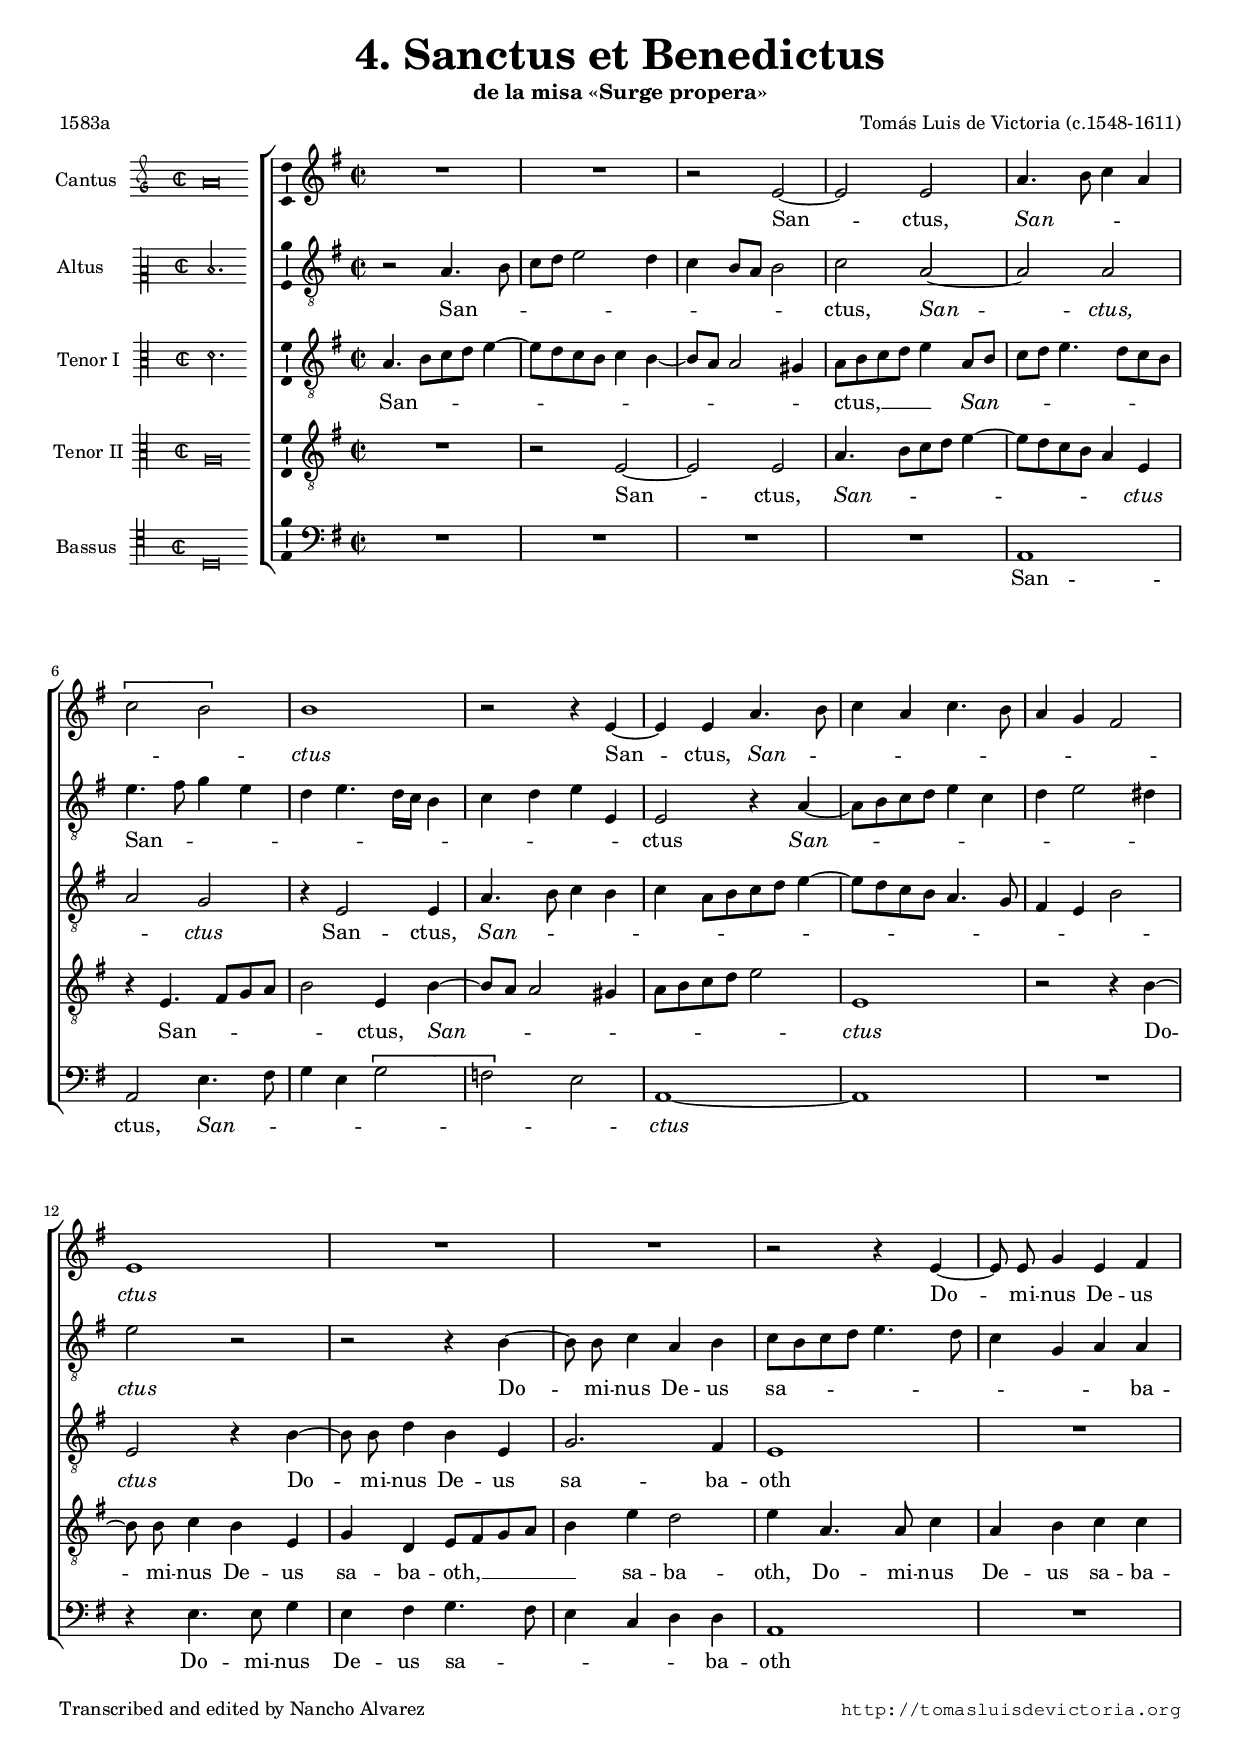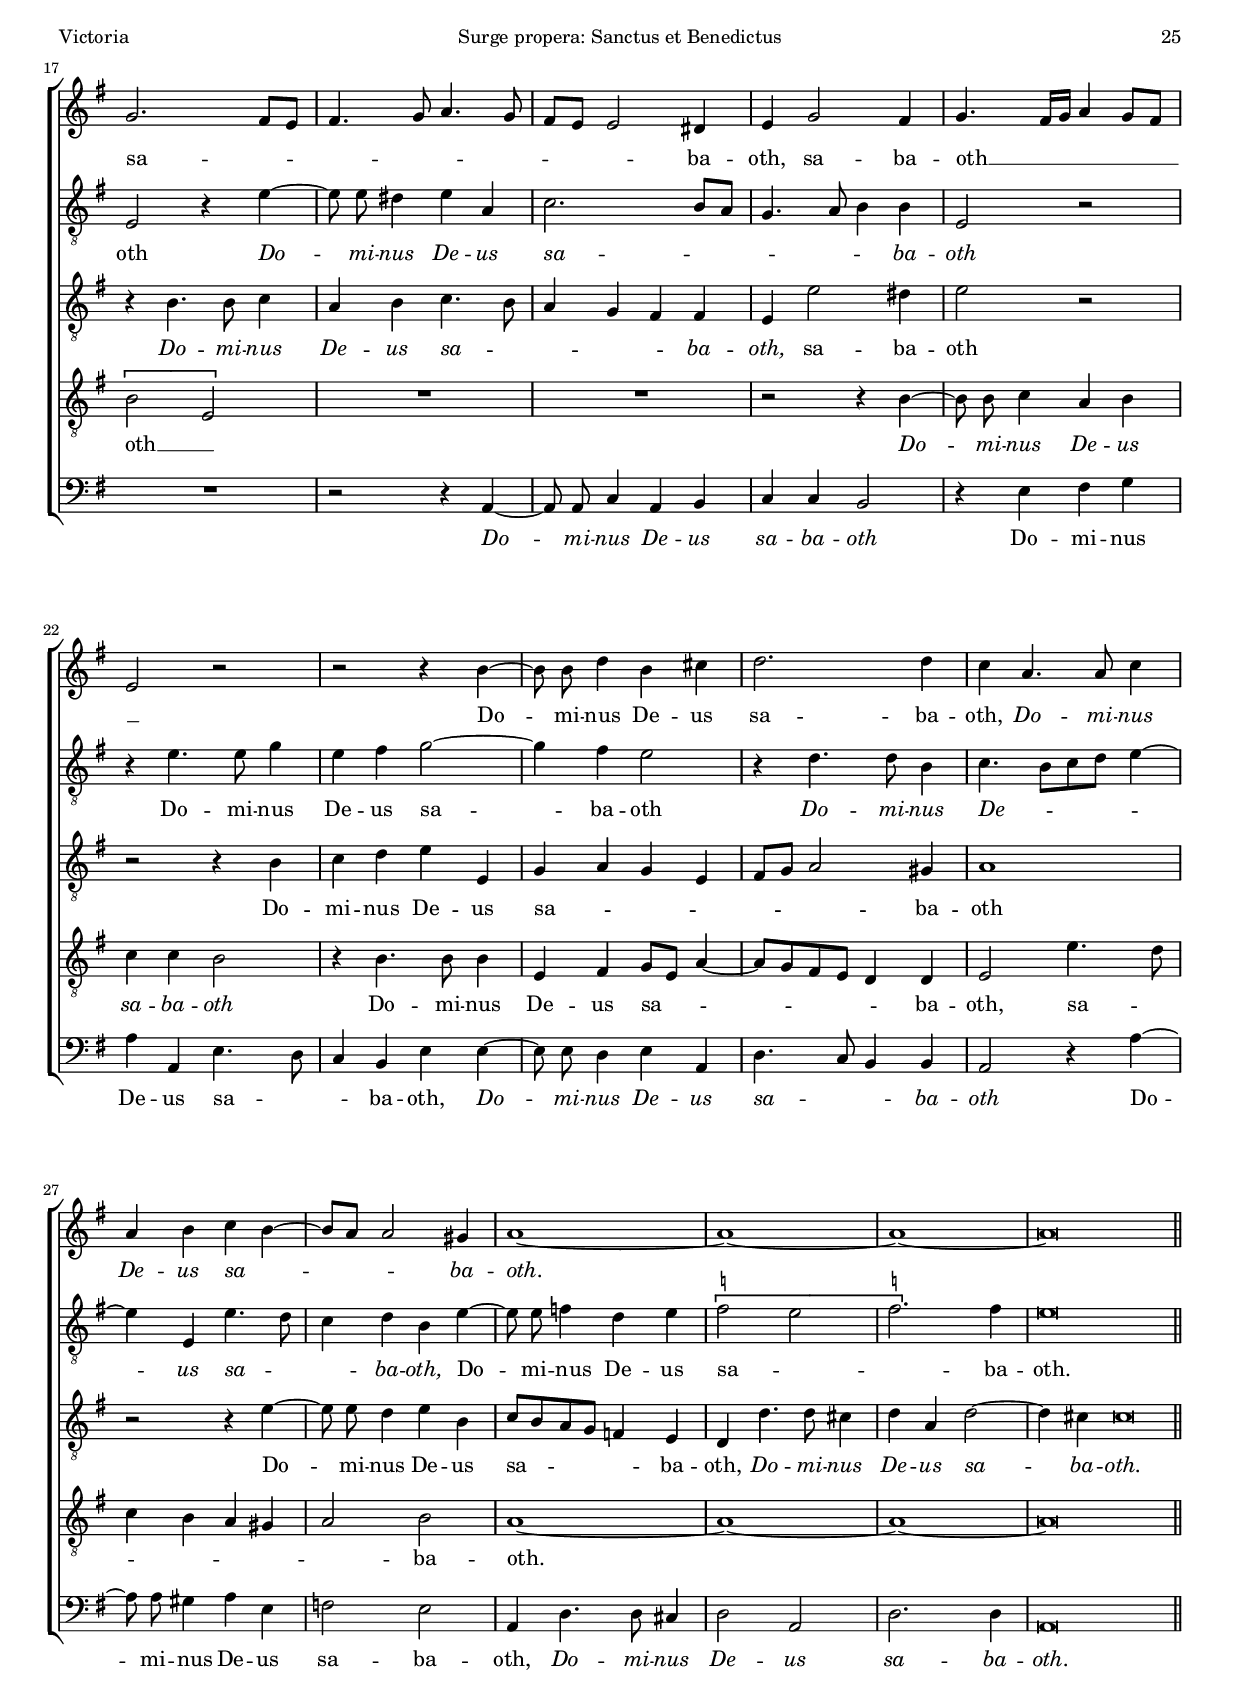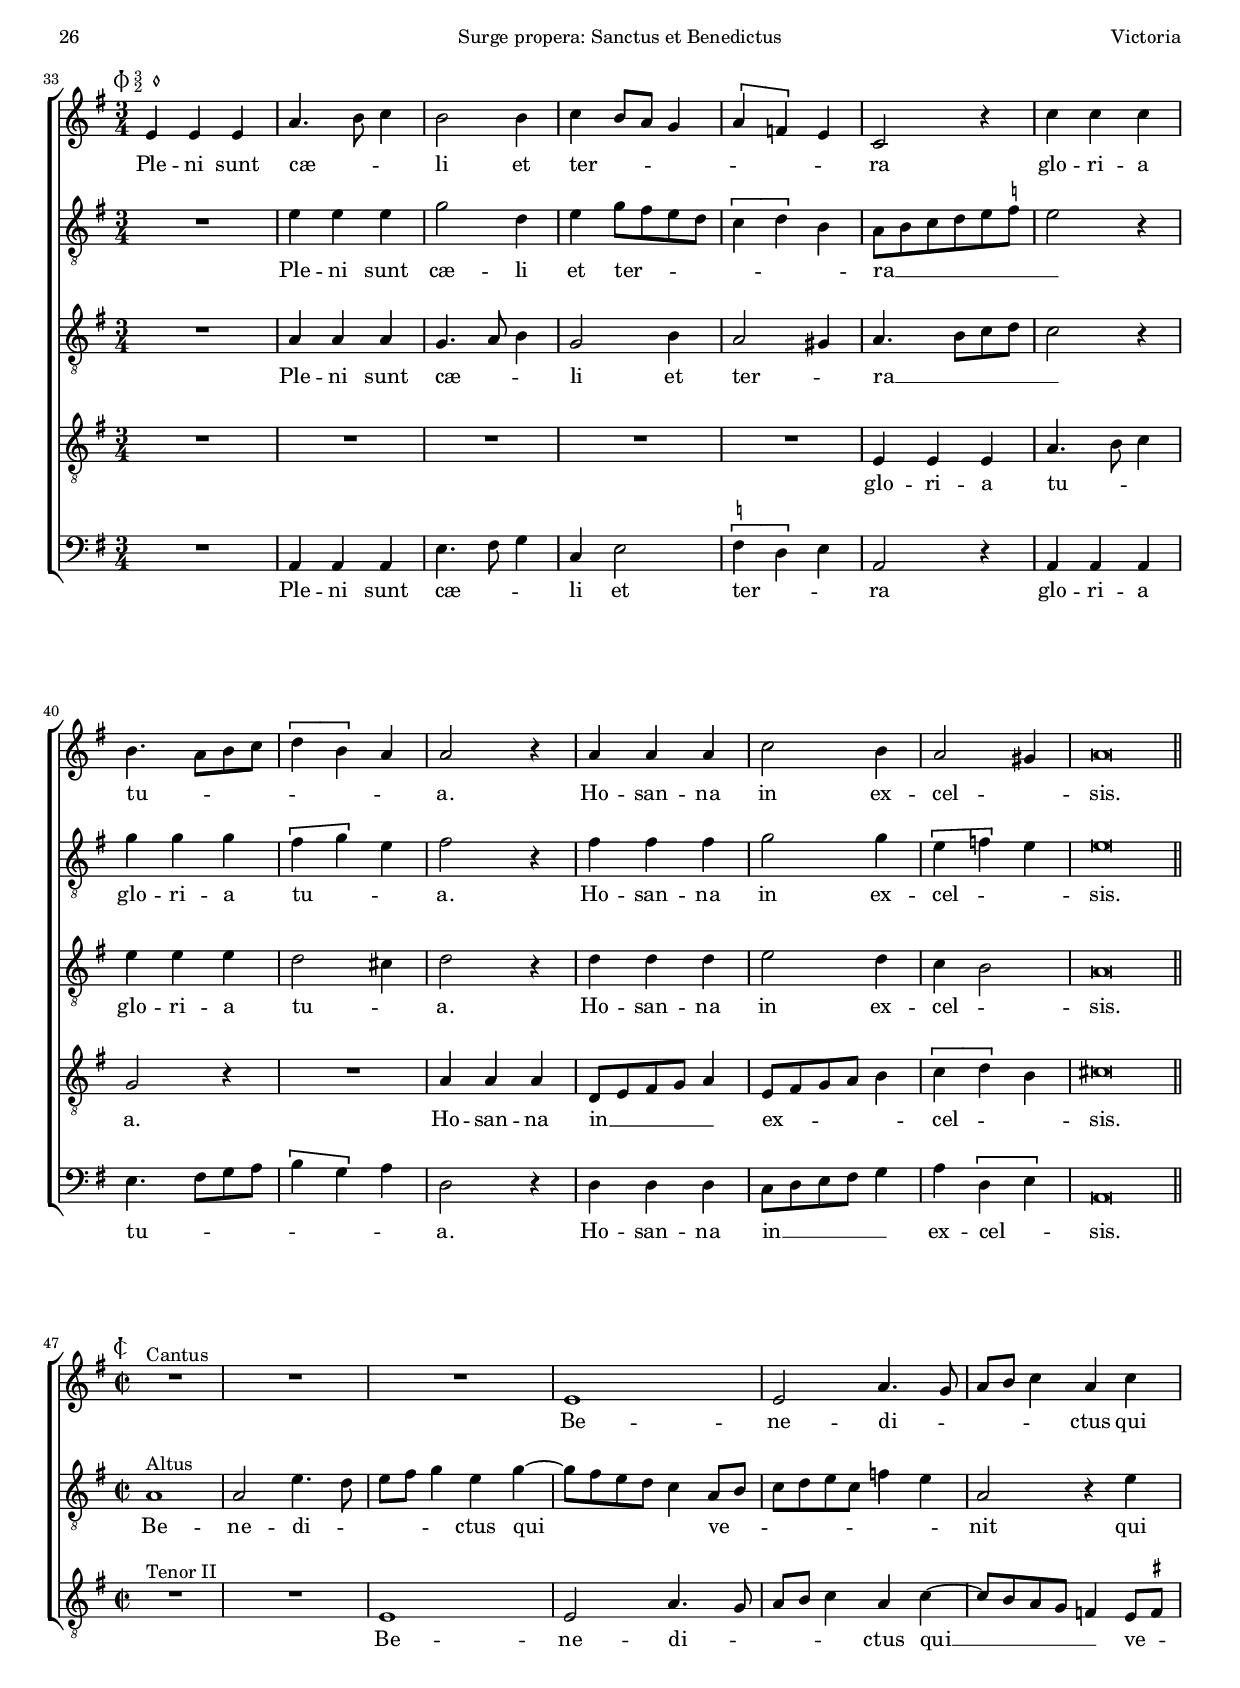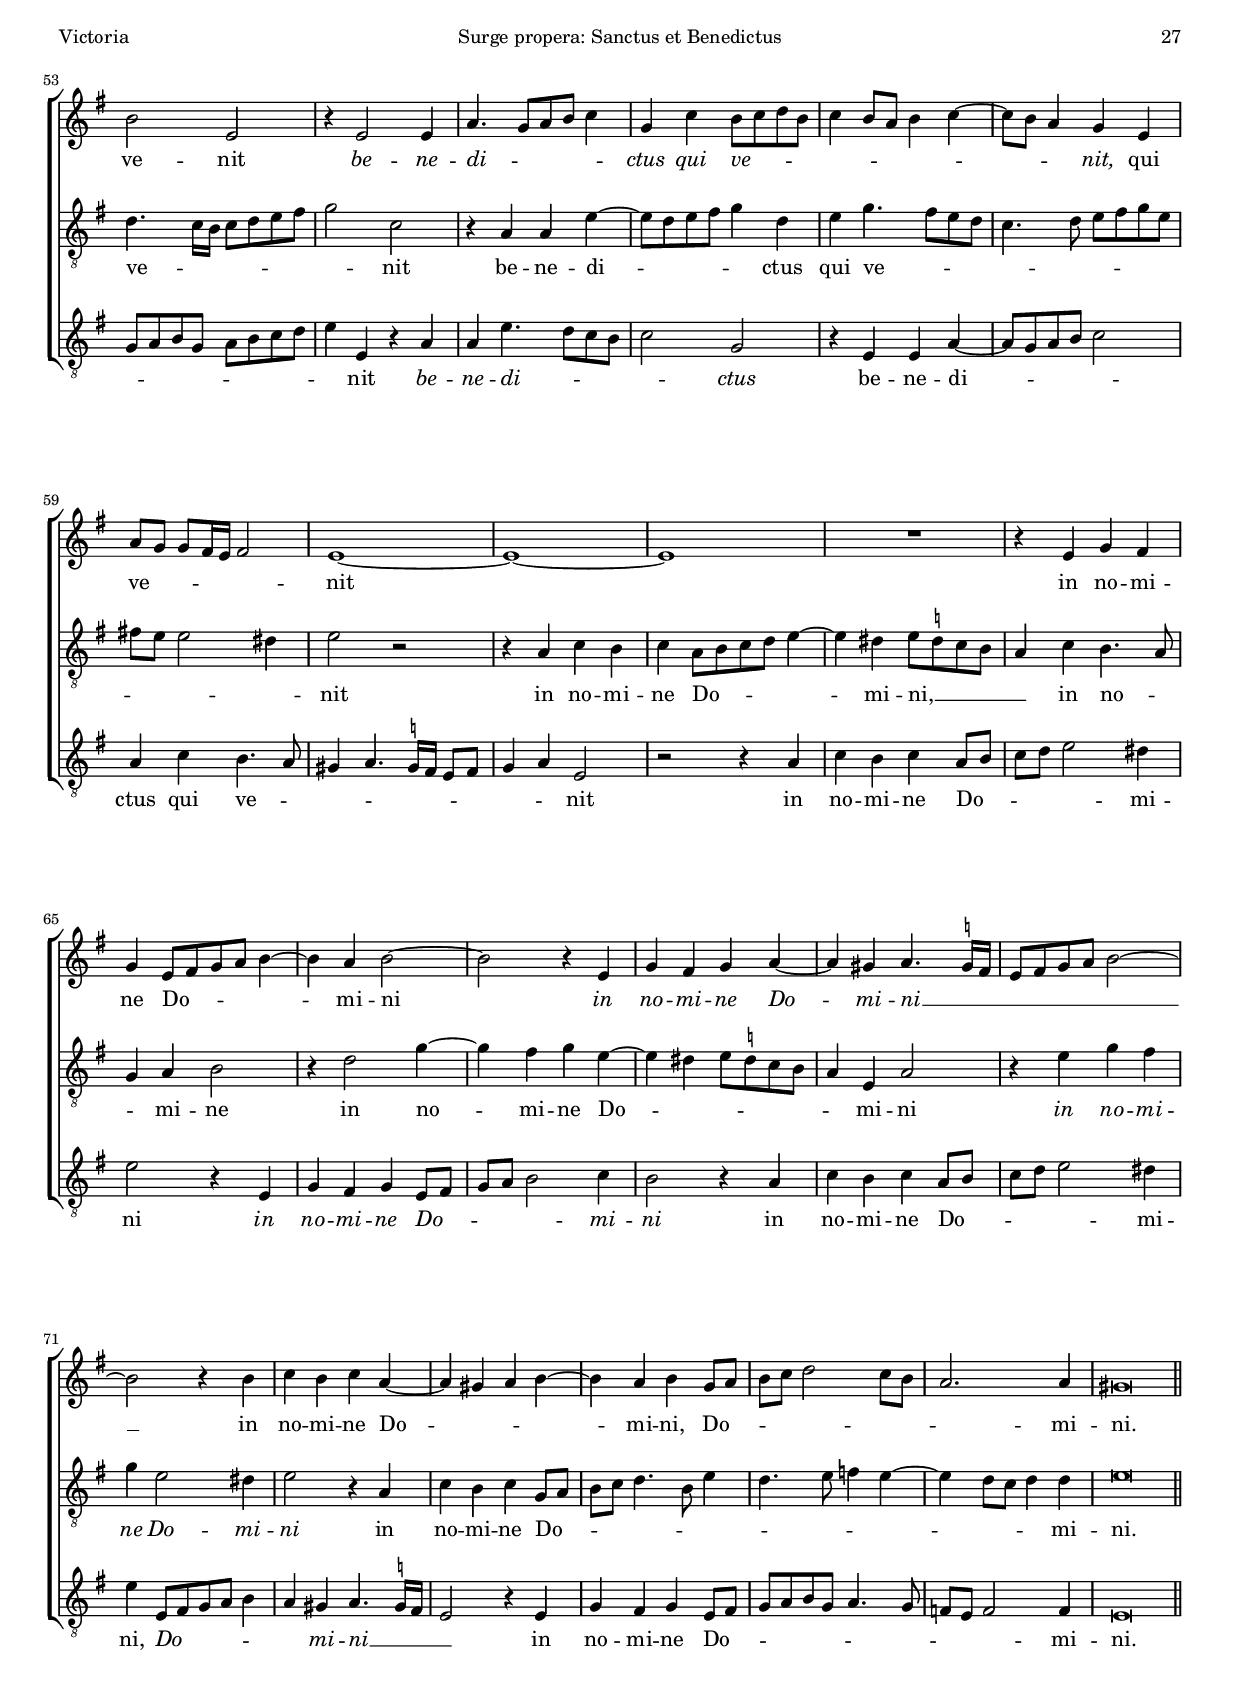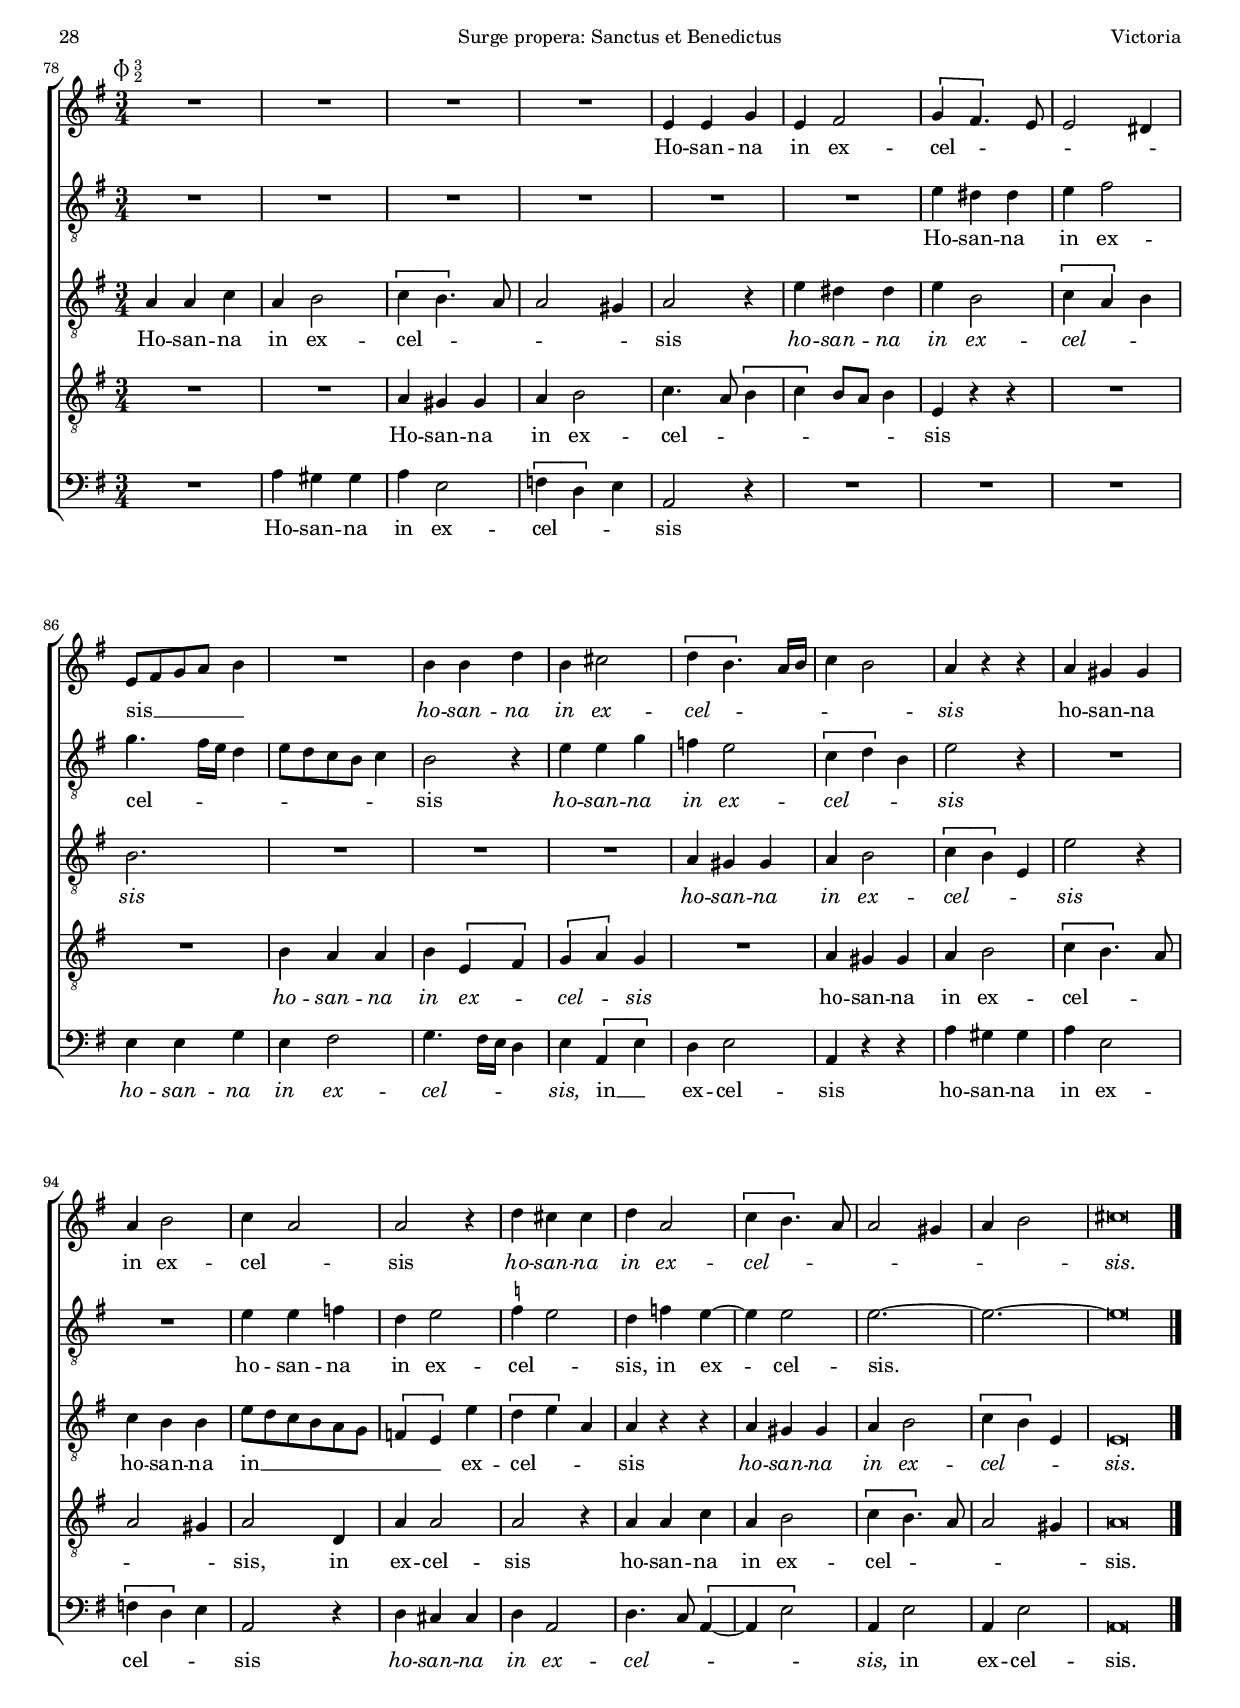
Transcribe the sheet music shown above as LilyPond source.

\version "2.24.0"

#(set-default-paper-size "a4")
#(set-global-staff-size 16.4)
#(ly:set-option 'point-and-click #f)
%mobile -s14.8 -i3.2

italicas=\override LyricText.font-shape = #'italic
rectas=\override LyricText.font-shape = #'upright
ss=\once \set suggestAccidentals = ##t
incipitwidth = 20
mtempo={\tempo 4 = 100}
mtempob={\tempo 4 = 50}
mtempoc={\tempo 4 = 150}
mtempod={\tempo 4 = 75}
mt=#(define-music-function (offset) (number?) ; move lyric text
      #{ \once \override LyricText.X-offset = -$offset #})

htitle="Surge propera: Sanctus et Benedictus"
hcomposer="Victoria"

\header {
	title=\markup{\fontsize #3 "4. Sanctus et Benedictus"}
	subtitle="de la misa «Surge propera»"
	%subsubtitle=\markup{\null \vspace #2 }
	composer="Tomás Luis de Victoria (c.1548-1611)"
        pdfauthor=\composer
	%opus="(-)"
	poet=\markup{"1583a"}
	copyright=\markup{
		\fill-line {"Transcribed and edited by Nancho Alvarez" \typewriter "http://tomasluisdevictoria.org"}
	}
%	tagline=""
}



global={
 \override Score.TimeSignature.break-visibility=#end-of-line-invisible
 \key g \major \time 2/2 \skip 1*32 \bar "||" \break 
		\mtempoc
		\time 3/4 \skip 4*6*7 \bar "||" \break
		\mtempo
		\time 2/2 \skip 1*31 \bar "||" \break
		\mtempoc
		\time 3/4
		\skip 1*3/4*25 \bar "|."
}

cantus=\relative c' {
	R1*4/4
	R1*4/4
	r2 e ~
	e e
%5
	a4. b8 c4 a
	\[c2 b\]
	b1
	r2 r4 e, ~
	e e a4. b8
%10
	c4 a c4. b8
	a4 g fis2
	e1
	R1*4/4
	R1*4/4
%15
	r2 r4 e ~
	\set Staff.autoBeaming = ##f
	e8 e g4 e fis
	\set Staff.autoBeaming = ##t
	g2. fis8 e
	fis4. g8 a4. g8
	fis e e2 dis4
%20
	e g2 fis4
	g4. fis16 g a4 g8 fis
	e2 r
	r r4 b' ~
	\set Staff.autoBeaming = ##f
	b8 b d4 b cis
	\set Staff.autoBeaming = ##t
%25
	d2. d4
	c a4. a8 c4
	a b c b ~
	b8 a a2 gis4
	a1 ~
%30
	a ~
	a ~
	a\breve*1/2
        \once \override TextScript.X-offset = #-3.7
        \once \override TextScript.padding = #1
        s4*0^\markup{\musicglyph "timesig.mensural34" \smaller \smaller \column { 3 \raise #1 2} \hspace #.7 \fontsize #3 \musicglyph "noteheads.s0mensural" }
        e4 e e a4. b8 c4
	b2 b4 c b8 a g4
%35
	\[a f\] e c2 r4
	c' c c b4.  a8[ b c]
	\[d4 b\] a a2 r4
	a a a c2 b4
	a2 gis4 \mtempod a\breve*3/8
%40
	\once \override TextScript.X-offset = #-3.8
        \once \override TextScript.padding = #.5
        s4*0^\markup{\raise #.5 \musicglyph "timesig.mensural22" \hspace #1.5 \raise #-1 "Cantus"}
	R1*4/4
	R1*4/4
	R1*4/4
	e1
	e2 a4. g8
%45
	a b c4 a c
	b2 e,
	r4 e2 e4
	a4.  g8[ a b] c4
	g c b8 c d b
%50
	c4 b8 a b4 c ~
	c8 b a4 g e
	 a8[ g]  g[ fis16 e] fis2
	e1 ~
	e ~
%55
	e
	R1*4/4
	r4 e g fis
	g  e8[ fis g a] b4 ~
	b a b2 ~
%60
	b r4 e,
	g fis g a ~
	a gis a4. \ss g16 fis
	e8 fis g a b2 ~
	b r4 b
%65
	c b c a ~
	a gis a b ~
	b a b g8 a
	b c d2 c8 b
	a2. a4
%70
	gis\breve*1/2
	\once \override TextScript.X-offset = #-3.7
        \once \override TextScript.padding = #1
        s4*0^\markup{\musicglyph "timesig.mensural34" \smaller \smaller \column { 3 \raise #1 2}  }
        R1*3/4*4
	e4 e g
	e fis2 % ennegrecido
	\[g4 fis4.\] e8 e2 dis4
%75
	 e8[ fis g a] b4
	R1*3/4
	b4 b d
	b cis2 % ennegrecidas
	\[d4 b4.\] a16 b
	c4 b2 % no ennegrecidas
	a4 r r a gis gis
	a b2 % ennegrecidas
	c4 a2
%80
	a r4 % parece ennegrecida
	d cis cis
	d a2 % ennegrecidas
	\[c4 b4.\] a8
	a2 gis4
	a b2 % ennegrecidas
	\mtempod
	cis\breve*3/8
}

altus=\relative c' {
	r2 a4. b8
	c d e2 d4
	c b8 a b2
	c a ~
%5
	a a
	e'4. fis8 g4 e
	d e4. d16 c b4
	c d e e,
	e2 r4 a ~
%10
	a8 b c d e4 c
	d e2 dis4
	e2 r
	r r4 b ~
	\set Staff.autoBeaming = ##f
	b8 b c4 a b
	\set Staff.autoBeaming = ##t
%15
	c8 b c d e4. d8
	c4 g a a
	e2 r4 e' ~
	\set Staff.autoBeaming = ##f
	e8 e dis4 e a,
	\set Staff.autoBeaming = ##t
	c2. b8 a
%20
	g4. a8 b4 b
	e,2 r
	r4 e'4. e8 g4
	e fis g2 ~
	g4 fis e2
%25
	r4 d4. d8 b4
	c4.  b8[ c d] e4 ~
	e e, e'4. d8
	c4 d b e ~
	\set Staff.autoBeaming = ##f
	e8 e f4 d e
	\set Staff.autoBeaming = ##t
%30
	\[\ss f2 e
	\ss f2.\] f4
	e\breve*1/2
	R1*3/4
	e4 e e
	g2 d4 e  g8[ fis e d]
%35
	\[c4 d\] b  a8[ b c d e \ss f]
	e2 r4 g g g
	\[fis g\] e fis2 r4
	fis fis fis g2 g4
	\[e f\] e e\breve*3/8
%40
	s4*0^\markup{"Altus"}
	a,1
	a2 e'4. d8
	e fis g4 e g ~
	g8 fis e d c4 a8 b
	c d e c f4 e
%45
	a,2 r4 e'
	d4. c16 b c8 d e fis
	g2 c,
	r4 a a e' ~
	e8 d e fis g4 d
%50
	e g4. fis8 e d
	c4. d8 e fis g e
	fis! e e2 dis4
	e2 r
	r4 a, c b
%55
	c  a8[ b c d] e4 ~
	e dis e8 \ss d c b
	a4 c b4. a8
	g4 a b2
	r4 d2 g4 ~
%60
	g fis g e ~
	e dis e8 \ss d c b
	a4 e a2
	r4 e' g fis
	g e2 dis4
%65
	e2 r4 a,
	c b c g8 a
	b c d4. b8 e4
	d4. e8 f4 e ~
	e d8 c d4 d
%70
	e\breve*1/2
	R1*3/4*6
	e4 dis dis
	e fis2 % ennegrecidas
%75
	g4. fis16 e d4  e8[ d c b] c4
	b2 r4 e e g
	f e2 % ennegrecidas
	\[c4 d\] b
	e2 r4
	R1*3/4*2
	e4 e f
%80
	d e2 % ennegrecidas
	\ss f4 e2 % no ennegrecidas
	d4 f e4 ~ e4 e2 % 4 notas ennegrecidas
	e2. ~ e2.  ~
	e\breve*3/8
}

tenor=\relative c' {
	a4.  b8[ c d] e4 ~
	e8 d c b c4 b ~
	b8 a a2 gis4
	a8 b c d e4 a,8 b
%5
	c d e4. d8 c b
	a2 g
	r4 e2 e4
	a4. b8 c4 b
	c  a8[ b c d] e4 ~
%10
	e8 d c b a4. g8
	fis4 e b'2
	e, r4 b' ~
	\set Staff.autoBeaming = ##f
	b8 b d4 b e,
	\set Staff.autoBeaming = ##t
	g2. fis4
%15
	e1
	R1*4/4
	r4 b'4. b8 c4
	a b c4. b8
	a4 g fis fis
%20
	e e'2 dis4
	e2 r
	r r4 b
	c d e e,
	g a g e
%25
	fis8 g a2 gis4
	a1
	r2 r4 e' ~
	\set Staff.autoBeaming = ##f
	e8 e d4 e b
	\set Staff.autoBeaming = ##t
	c8 b a g f4 e
%30
	d d'4. d8 cis4
	d a d2 ~
	d4 cis \mtempob cis\breve*1/4
	R1*3/4
	a4 a a
	g4. a8 b4 g2 b4
%35
	a2 gis4 a4.  b8[ c d]
	c2 r4 e e e
	d2 cis4 d2 r4
	d d d e2 d4
	c b2 % ennegrecidas
	a\breve*3/8
%40
	s4*0^\markup{"Tenor II"}
	R1*4/4
	R1*4/4
	e1
	e2 a4. g8
	a b c4 a c ~
%45
	c8 b a g f4 e8 \ss fis
	g a b g a b c d
	e4 e, r a
	a e'4. d8 c b
	c2 g
%50
	r4 e e a ~
	a8 g a b c2
	a4 c b4. a8
	gis4 a4.  \ss g16[ fis]  e8[ fis]
	g4 a e2
%55
	r r4 a
	c b c a8 b
	c d e2 dis4
	e2 r4 e,
	g fis g e8 fis
%60
	g a b2 c4
	b2 r4 a
	c b c a8 b
	c d e2 dis4
	e  e,8[ fis g a] b4
%65
	a gis a4. \ss g16 fis
	e2 r4 e
	g fis g e8 fis
	g a b g a4. g8
	f e f2 f4
%70
	e\breve*1/2
	a4 a c
	a b2 % ennegrecidas
	\[c4 b4.\] a8 a2 gis4
	a2 r4 e' dis dis
	e b2 % no ennegrecidas
	\[c4 a\] b
%75
	b2.
	R1*3/4*3
	a4 gis gis
	a b2 % ennegrecidas
	\[c4 b\] e, e'2 r4
	c b b  e8[ d c b a g]
%80
	\[f4 e\] e' \[d e\] a,
	a r r a gis gis
	a b2 % ennegrecidas
	\[c4 b\] e,
	e\breve*3/8
}

tenordos=\relative c {
	R1*4/4
	r2 e ~
	e e
	a4.  b8[ c d] e4 ~
%5
	e8 d c b a4 e
	r e4. fis8 g a
	b2 e,4 b' ~
	b8 a a2 gis4
	a8 b c d e2
%10
	e,1
	r2 r4 b' ~
	\set Staff.autoBeaming = ##f
	b8 b c4 b e,
	\set Staff.autoBeaming = ##t
	g d e8 fis g a
	b4 e d2
%15
	e4 a,4. a8 c4
	a b c c
	\[b2 e,\]
	R1*4/4
	R1*4/4
%20
	r2 r4 b' ~
	\set Staff.autoBeaming = ##f
	b8 b c4 a b
	\set Staff.autoBeaming = ##t
	c c b2
	r4 b4. b8 b4
	e, fis g8 e a4 ~
%25
	a8 g fis e d4 d
	e2 e'4. d8
	c4 b a gis
	a2 b
	a1 ~
%30
	a ~
	a ~
	a\breve*1/2
	R1*3/4*5
%35
	e4 e e
	a4. b8 c4 g2 r4
	R1*3/4
	a4 a a
	 d,8[ e fis g] a4  e8[ fis g a] b4
	\[c d\] b cis\breve*3/8
%40
	R1*4/4
	R1*4/4
	R1*4/4
	R1*4/4
	R1*4/4
%45
	R1*4/4
	R1*4/4
	R1*4/4
	R1*4/4
	R1*4/4
%50
	R1*4/4
	R1*4/4
	R1*4/4
	R1*4/4
	R1*4/4
%55
	R1*4/4
	R1*4/4
	R1*4/4
	R1*4/4
	R1*4/4
%60
	R1*4/4
	R1*4/4
	R1*4/4
	R1*4/4
	R1*4/4
%65
	R1*4/4
	R1*4/4
	R1*4/4
	R1*4/4
	R1*4/4
%70
	R1*4/4
	R1*3/4*2
	a4 gis gis
	a b2 % ennegrecidas
	c4. a8 \[b4 c\] b8 a b4
	e, r r
	R1*3/4*2
%75
	b'4 a a
	b \[e, fis\] \[g a\] g
	R1*3/4
	a4 gis gis
	a b2 % ennegrecidas
	\[c4 b4.\] a8
	a2 gis4 a2 d,4
%80
	a' a2 % ennegrecidas
	a r4
	a a c
	a b2 % ennegrecidas
	\[c4 b4.\] a8 a2 gis4
	a\breve*3/8
}

bassus=\relative c {
	R1*4/4
	R1*4/4
	R1*4/4
	R1*4/4
%5
	a1
	a2 e'4. fis8
	g4 e \[g2
	f\] e
	a,1 ~
%10
	a
	R1*4/4
	r4 e'4. e8 g4
	e fis g4. fis8
	e4 c d d
%15
	a1
	R1*4/4
	R1*4/4
	r2 r4 a ~
	\set Staff.autoBeaming = ##f
	a8 a c4 a b
	\set Staff.autoBeaming = ##t
%20
	c c b2
	r4 e fis g
	a a, e'4. d8
	c4 b e e ~
	\set Staff.autoBeaming = ##f
	e8 e d4 e a,
	\set Staff.autoBeaming = ##t
%25
	d4. c8 b4 b
	a2 r4 a' ~
	\set Staff.autoBeaming = ##f
	a8 a gis4 a e
	\set Staff.autoBeaming = ##t
	f2 e
	a,4 d4. d8 cis4
%30
	d2 a
	d2. d4
	a\breve*1/2
	R1*3/4
	a4 a a
	e'4. fis8 g4 c, e2 % ennegrecidas
%35
	\[\ss f4 d\] e a,2 r4
	a a a e'4.  fis8[ g a]
	\[b4 g\] a d,2 r4
	d d d  c8[ d e fis] g4
	a \[d, e\] % ennegrecidas
	a,\breve*3/8
%40
	R1*4/4
	R1*4/4
	R1*4/4
	R1*4/4
	R1*4/4
%45
	R1*4/4
	R1*4/4
	R1*4/4
	R1*4/4
	R1*4/4
%50
	R1*4/4
	R1*4/4
	R1*4/4
	R1*4/4
	R1*4/4
%55
	R1*4/4
	R1*4/4
	R1*4/4
	R1*4/4
	R1*4/4
%60
	R1*4/4
	R1*4/4
	R1*4/4
	R1*4/4
	R1*4/4
%65
	R1*4/4
	R1*4/4
	R1*4/4
	R1*4/4
	R1*4/4
%70
	R1*4/4
	R1*3/4
	a'4 gis gis
	a e2 % no ennegrecida
	\[f4 d\] e
	a,2 r4 % parece ennegrecida
	R1*3/4*3
%75
	e'4 e g e fis2 % \ss f2 ?
	g4. fis16 e d4 e \[a, e'\]
	d e2 % ennegrecidas
	a,4 r r
	a' gis gis
	a e2 % ennegrecidas
	\[f4 d\] e a,2 r4
%80
	d cis cis
	d a2 % no ennegrecidas
	d4. c8 \[a4 ~ a4 e'2\] % ligadura larga (sin opposita propietatis) 4 notas ennegrecidas
	a,4 e'2 % no ennegrecidas
	a,4 e'2 % ennegrecidas
	a,\breve*3/8
}

textocantus=\lyricmode{
San -- _ ctus,
\italicas
\mt #.2 San -- _ _ _ _ _ \mt #1 ctus
\rectas
San -- _ ctus,
\italicas
\mt #.3 San -- _ _ _ _ _ _ _ _ \mt #1 ctus
\rectas
Do --  _ mi -- nus De -- us sa -- _ _ _ _ _ _ _ _ _ ba -- oth,
sa -- ba -- oth __ _ _ _ _ _ _ 
Do -- _ mi -- nus De -- us sa -- ba -- oth,
\italicas
Do -- mi -- nus De -- us sa -- _ _ _ _ ba -- oth. _ _ _ 
\rectas
Ple -- ni sunt cæ -- _ _ li et \mt #.2 ter -- _ _ _ _ _ _ ra
glo -- ri -- a tu -- _ _ _ _ _ _ a.
Ho -- san -- na in ex -- \mt #.2 cel -- _ \mt #.5 sis.
Be -- ne -- di -- _ _ _ _ ctus
qui ve -- nit
\italicas
be -- ne -- di -- _ _ _ _ ctus qui ve -- _ _ _ _ _ _ _ _ _ _ _ nit,
\rectas
qui \mt #.2 ve -- _ _ _ _ _ \mt #.2 nit _ _
in no -- mi -- ne Do -- _ _ _ _ _ mi -- ni _
\italicas
in no -- mi -- ne Do -- _ mi -- ni __ _ _ _ _ _ _ _ _ 
\rectas
in no -- mi -- ne Do -- _ _ _ _ _ mi -- ni,
\mt #.2 Do -- _ _ _ _ _ _ _ mi -- \mt #.2 ni.
Ho -- san -- na in ex -- \mt #.3 cel -- _ _ _ _ sis __ _ _ _ _ 
\italicas
ho -- san -- na in ex -- \mt #.2 cel -- _ _ _ _ _ sis
\rectas
ho -- san -- na in ex -- \mt #.2 cel -- _ sis
\italicas
ho -- san -- na in ex -- \mt #.2 cel -- _ _ _ _ _ _ \mt #.5 sis.
}

textoaltus=\lyricmode{
\mt #.2 San -- _ _ _ _ _ _ _ _ _ \mt #1.3 ctus,
\italicas
San -- _ \mt #1.5 ctus,
\rectas
\mt #.2 San -- _ _ _ _ _ _ _ _ _ _ _ _ \mt #1.5 ctus
\italicas
\mt #1 San -- _ _ _ _ _ _ _ _ _ \mt #1 ctus
\rectas
Do -- _ mi -- nus De -- us \mt #.2 sa -- _ _ _ _ _ _ _ _ ba -- oth
\italicas
Do -- _ mi -- nus De -- us sa -- _ _ _ _ _ ba -- oth
\rectas
Do -- mi -- nus De -- us sa -- _ ba -- oth
\italicas
Do -- mi -- nus De -- _ _ _ _ _ us sa -- _ _ ba -- oth,
\rectas
Do -- _ \mt #1.2 mi -- \mt #.5 nus De -- us sa -- _ _ ba -- \mt #.7 oth.
Ple -- ni sunt cæ -- li et ter -- _ _ _ _ _ _ ra __ _ _ _ _ _ _ 
glo -- ri -- a tu -- _ _ a.
Ho -- san -- na in ex -- \mt #.2 cel -- _ _ \mt #.5 sis.
Be -- ne -- di -- _ _ _ _ ctus qui _ _ _ _ _ ve -- _ _ _ _ _ _ _ nit
qui ve -- _ _ _ _ _ _ _ nit
be -- ne -- di -- _ _ _ _ _ ctus qui ve -- _ _ _ _ _ _ _ _ _ _ _ _ _ nit
in no -- mi -- ne Do -- _ _ _ _ _ mi -- ni, __ _ _ _ _ 
in no -- _ _ mi -- ne
in no -- _ mi -- ne Do -- _ _ _ _ _ _ _ mi -- ni
\italicas
in no -- mi -- ne Do -- mi -- ni
\rectas
in no -- mi -- ne Do -- _ _ _ _ _ _ _ _ _ _ _ _ _ _ mi -- \mt #.2 ni.
Ho -- san -- na in ex -- cel -- _ _ _ _ _ _ _ _ sis
\italicas
ho -- san -- na in ex -- \mt #.2 cel -- _ _ sis
\rectas
ho -- san -- na in ex -- \mt #.4 cel -- _ sis,
in ex -- _ cel -- sis. _
}

textotenor=\lyricmode{
\mt #.4 San -- _ _ _ _ _ _ _ _ _ _ _ _ _ _ \mt #.2 ctus, __ _ _ _ _ 
\italicas
\mt #.2 San -- _ _ _ _ _ _ _ _ ctus
\rectas
San -- ctus,
\italicas
\mt #.3 San -- _ _ _ _ _ _ _ _ _ _ _ _ _ _ _ _ _ _ \mt #1 ctus
\rectas
Do -- _ mi -- nus De -- us sa -- ba -- oth
\italicas
Do -- mi -- nus De -- us sa -- _ _ _ _ ba -- oth,
\rectas
sa -- ba -- oth
Do -- mi -- nus De -- us sa -- _ _ _ _ _ _ ba -- oth
Do -- _ mi -- nus De -- us \mt #.1 sa -- _ _ _ _ ba -- oth,
\italicas
Do -- mi -- nus De -- us sa -- _ ba -- oth.
\rectas
Ple -- ni sunt \mt #.2 cæ -- _ _ li et \mt #.2 ter -- _ ra __ _ _ _ _ 
glo -- ri -- a tu -- _ a.
Ho -- san -- na in ex -- \mt #.2 cel -- _ \mt #.5 sis.
Be -- ne -- di -- _ _ _ _ ctus qui __ _ _ _ _ _ \mt #.2 ve -- _ _ _ _ _ _ _ _ _ _ nit
\italicas
be -- ne -- di -- _ _ _ _ ctus
\rectas
be -- ne -- di -- _ _ _ _ _ ctus
qui \mt #.2 ve -- _ _ _ _ _ _ _ _ _ nit
in no -- mi -- ne Do -- _ _ _ _ mi -- ni
\italicas
in no -- mi -- ne Do -- _ _ _ _ mi -- ni
\rectas
in no -- mi -- ne Do -- _ _ _ _ mi -- ni,
\italicas
Do -- _ _ _ _ _ mi -- ni __ _ _ _ 
\rectas
in no -- mi -- ne \mt #.1 Do -- _ _ _ _ _ _ _ _ _ _ mi -- \mt #.2 ni.
Ho -- san -- na in ex -- \mt #.2 cel -- _ _ _ _ sis
\italicas
ho -- san -- na in ex -- \mt #.2 cel -- _ _ sis
ho -- san -- na in ex -- \mt #.2 cel -- _ _ sis
\rectas
ho -- san -- na \mt #.2 in __ _ _ _ _ _ _ _ ex -- \mt #.2 cel -- _ _ sis
\italicas
ho -- san -- na in ex -- \mt #.2 cel -- _ _ \mt #.5 sis.
}

textotenordos=\lyricmode{
San -- _ ctus,
\italicas
\mt #.2 San -- _ _ _ _ _ _ _ _ _ ctus
\rectas
\mt #.2 San -- _ _ _ _ ctus,
\italicas
San -- _ _ _ _ _ _ _ _ _ \mt #1 ctus
\rectas
Do -- _ mi -- nus De -- us sa -- ba -- \mt #.2 oth, __ _ _ _ _ 
sa -- ba -- oth,
Do -- mi -- nus De -- us sa -- ba -- \mt #.2 oth __ _
\italicas
Do -- _ mi -- nus De -- us sa -- ba -- oth
\rectas
Do -- mi -- nus De -- us sa -- _ _ _ _ _ _ _ ba -- oth,
sa -- _ _ _ _ _ _ ba -- oth. _ _ _ 
glo -- ri -- a tu -- _ _ a.
Ho -- san -- na in __ _ _ _ _ ex -- _ _ _ _ \mt #.2 cel -- _ _ \mt #.5 sis.
Ho -- san -- na in ex -- \mt #.2 cel -- _ _ _ _ _ _ sis
\italicas
ho -- san -- na in ex -- _ \mt #.2 cel -- _ sis
\rectas
ho -- san -- na in ex -- \mt #.3 cel -- _ _ _ _ \mt #1 sis,
in ex -- cel -- sis
ho -- san -- na in ex -- \mt #.3 cel -- _ _ _ _ \mt #.5 sis.
}

textobassus=\lyricmode{
\mt #.7 San -- \mt #1.5 ctus,
\italicas
\mt #.2 \mt #.2 San -- _ _ _ _ _ _ \mt #.5 ctus _
\rectas
Do -- mi -- nus De -- us sa -- _ _ _ _ ba -- oth
\italicas
Do -- _ mi -- nus De -- us sa -- ba -- oth
\rectas
Do -- mi -- nus De -- us sa -- _ _ ba -- oth,
\italicas
Do -- _ mi -- nus De -- us sa -- _ _ ba -- oth
\rectas
Do -- _ \mt #1.3 mi -- \mt #.7 nus De -- us sa -- ba -- oth,
\italicas
Do -- mi -- nus De -- us sa -- ba -- \mt #.7 oth.
\rectas
Ple -- ni sunt \mt #.2 cæ -- _ _ li et \mt #.2 ter -- _ _ ra
glo -- ri -- a tu -- _ _ _ _ _ _ a.
Ho -- san -- na in __ _ _ _ _ ex -- cel -- _ \mt #.5 sis.
Ho -- san -- na in ex -- \mt #.5 cel -- _ _ sis
\italicas
ho -- san -- na in ex -- \mt #.2 cel -- _ _ _ sis,
\rectas
in __ _ ex -- cel -- sis
ho -- san -- na in ex -- \mt #.5 cel -- _ _ sis
\italicas
ho -- san -- na in ex -- \mt #.2 cel -- _ _ _ _ sis,
\rectas
in ex -- cel -- \mt #.5 sis.
}



incipitcantus=\markup{
	\score{
		{ 
		\set Staff.instrumentName="Cantus  "
		\override NoteHead.style = #'neomensural
		\override Staff.TimeSignature.style = #'neomensural
		\cadenzaOn 
		\clef "petrucci-g"
		\key c \major
		\time 2/2
                a'\breve
		} 

	\layout { line-width=\incipitwidth indent = 0 }
	}
}

incipitaltus=\markup{
	\score{
		{ 
		\set Staff.instrumentName="Altus     "
		\override NoteHead.style = #'neomensural 
		\override Staff.TimeSignature.style = #'neomensural
		\cadenzaOn 
		\clef "petrucci-c2"
		\key c \major
		\time 2/2
                d'2.
		} 
	\layout { line-width=\incipitwidth indent = 0 }
	}
}


incipittenor=\markup{
	\score{
		{ 
		\set Staff.instrumentName="Tenor I  "
		\override NoteHead.style = #'neomensural 
		\override Staff.TimeSignature.style = #'neomensural
		\cadenzaOn 
		\clef "petrucci-c3"
		\key c \major
		\time 2/2
                d'2.
		} 
	\layout { line-width=\incipitwidth indent=0 }
	}
}

incipittenordos=\markup{
	\score{
		{ 
		\set Staff.instrumentName="Tenor II "
		\override NoteHead.style = #'neomensural 
		\override Staff.TimeSignature.style = #'neomensural
		\cadenzaOn 
		\clef "petrucci-c3"
		\key c \major
		\time 2/2
                a\breve
		} 
	\layout { line-width=\incipitwidth indent=0 }
	}
}

incipitbassus=\markup{
	\score{
		{ 
		\set Staff.instrumentName="Bassus  "
		\override NoteHead.style = #'neomensural
		\override Staff.TimeSignature.style = #'neomensural
		\cadenzaOn 
		\clef "petrucci-c4"
		\key c \major
		\time 2/2
                d\breve
		} 
	\layout { line-width=\incipitwidth indent = 0 }
	}
}

%\layout {
%       \context {\Voice
%               \remove Ligature_bracket_engraver
%               \consists Mensural_ligature_engraver
%       }
%       line-width=\incipitwidth
%       indent = 0
%}

\score {\transpose c' c'{
\new ChoirStaff<<

	\new Staff <<\global
	\new Voice="v1" {
		\set Staff.instrumentName=\incipitcantus
		\clef "treble"
		\cantus }
	\new Lyrics \lyricsto "v1" {\textocantus }
	>>

	\new Staff <<\global
	\new Voice="v2" {
		\set Staff.instrumentName=\incipitaltus
		\clef "G_8"
		\altus }
	\new Lyrics \lyricsto "v2" {\textoaltus }
	>>
	
	\new Staff <<\global
	\new Voice="v3" {
		\set Staff.instrumentName=\incipittenor
		\clef "G_8"
		\tenor }
	\new Lyrics \lyricsto "v3" {\textotenor }
	>>

       	\new Staff <<\global
	\new Voice="v5" {
		\set Staff.instrumentName=\incipittenordos
		\clef "G_8"
		\tenordos }
	\new Lyrics \lyricsto "v5" {\textotenordos }
	>>

	\new Staff <<\global
	\new Voice="v4" {
		\set Staff.instrumentName=\incipitbassus
		\clef "bass"
		\bassus }
	\new Lyrics \lyricsto "v4" {\textobassus }
	>>
	
>>

	} % transpose

\layout{ 
	\context {\Lyrics 
		\override VerticalAxisGroup.staff-affinity = #UP
		\override VerticalAxisGroup.nonstaff-relatedstaff-spacing =
			#'((basic-distance . 0) (minimum-distance . 0) (padding . 1))
		\override LyricText.font-size = #1.2
		\override LyricHyphen.minimum-distance = #0.5
	}
	\context {\Score 
		tempoHideNote = ##t
		\override BarNumber.padding = #2 
	}
	\context {\Voice 
		melismaBusyProperties = #'()
		%autoBeaming = ##f
	}
	\context {\Staff 
                \RemoveEmptyStaves
                %\override VerticalAxisGroup.remove-first = ##t
		\override VerticalAxisGroup.staff-staff-spacing =
			#'((basic-distance . 11) (minimum-distance . 0) (padding . 1))
		\consists Ambitus_engraver 
		\override LigatureBracket.padding = #1
	}
}

%\midi { \mtempo }

}


\paper{
	evenHeaderMarkup=\markup  \fill-line { \fromproperty #'page:page-number-string \htitle \hcomposer }
	oddHeaderMarkup= \markup  \fill-line { \unless \on-first-page \hcomposer \unless \on-first-page \htitle \unless \on-first-page \fromproperty #'page:page-number-string }
	%system-count=20
	%page-count = 8
	%systems-per-page=3
	ragged-last-bottom = ##f
	indent=3.6\cm
	system-system-spacing =
	#'((basic-distance . 20) (minimum-distance . 0) (padding . 5))
	top-system-spacing = % header
	#'((basic-distance . 9) (minimum-distance . 0) (padding . 0))
	last-bottom-spacing = % footer
	#'((basic-distance . 12) (minimum-distance . 0) (padding . 0))
	markup-system-spacing.padding = #1.5

first-page-number=24
oddHeaderMarkup=\markup \fill-line {\hcomposer \htitle \fromproperty #'page:page-number-string }
evenHeaderMarkup=\markup \fill-line {\unless \on-first-page \fromproperty #'page:page-number-string \unless \on-first-page \htitle \unless \on-first-page \hcomposer }
}